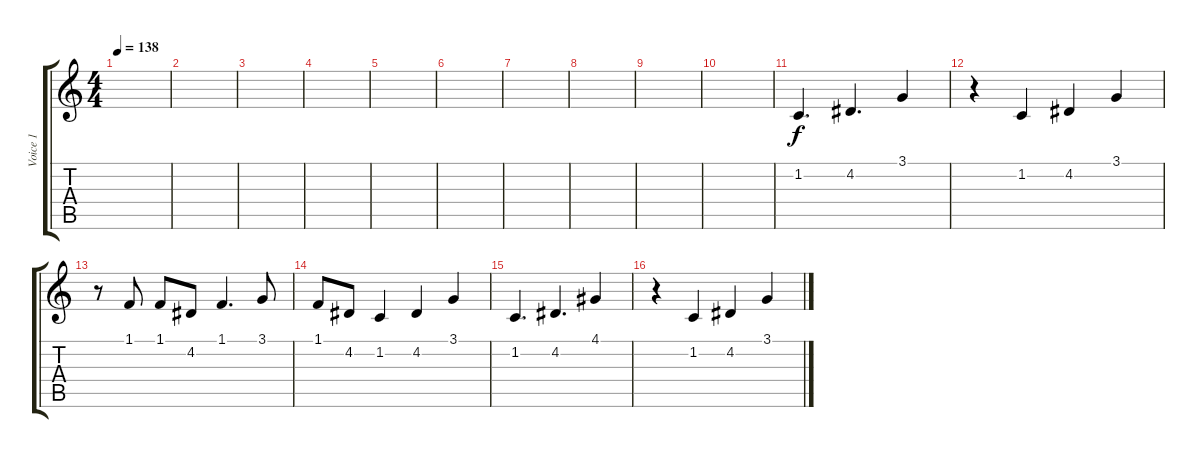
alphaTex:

\track ("Voice 1" "Voice 1") {instrument voiceoohs}
\staff {score tabs}
\tuning (E4 B3 G3 D3 A2 E2) {hide}
\ts (4 4)
\tempo 138
\clef g2
\ks c
|
|
|
|
|
|
|
|
|
|
1.2.4{d volume 13} 4.2.4{d} 3.1.4 |
r.4 1.2.4 4.2.4 3.1.4 |
r.8 1.1.8 1.1.8 4.2.8 1.1.4{d} 3.1.8 |
1.1.8 4.2.8 1.2.4 4.2.4 3.1.4 |
1.2.4{d} 4.2.4{d} 4.1.4 |
r.4 1.2.4 4.2.4 3.1.4
